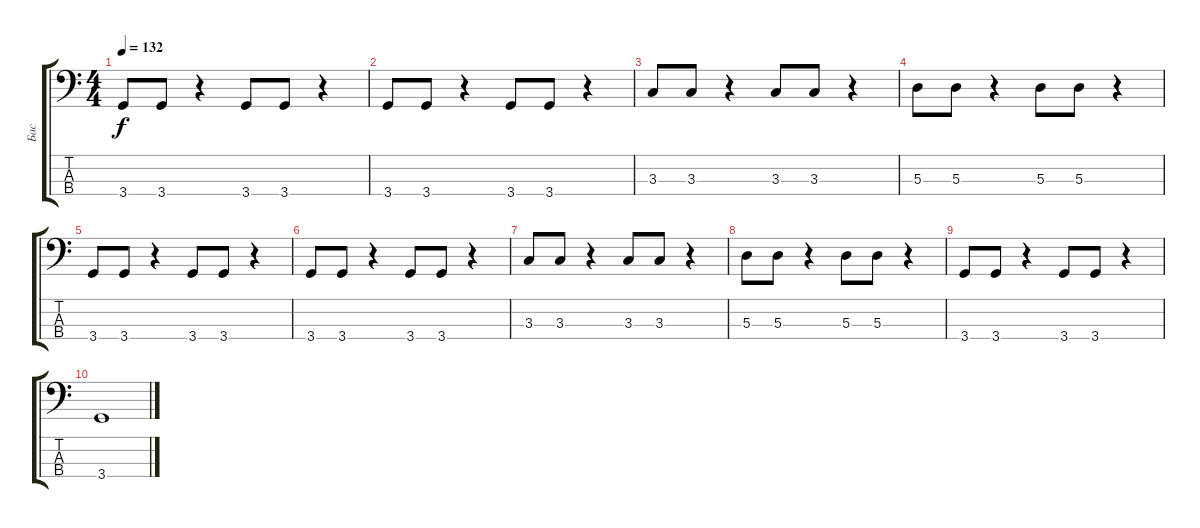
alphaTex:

\track ("Бас" "Бас") {instrument electricbassfinger}
\staff {score tabs}
\tuning (G2 D2 A1 E1) {hide}
\ts (4 4)
\tempo 132
\clef f4
\ks c
3.4.8{dy f} 3.4.8 r.4 3.4.8 3.4.8 r.4 |
3.4.8 3.4.8 r.4 3.4.8 3.4.8 r.4 |
3.3.8 3.3.8 r.4 3.3.8 3.3.8 r.4 |
5.3.8 5.3.8 r.4 5.3.8 5.3.8 r.4 |
3.4.8 3.4.8 r.4 3.4.8 3.4.8 r.4 |
3.4.8 3.4.8 r.4 3.4.8 3.4.8 r.4 |
3.3.8 3.3.8 r.4 3.3.8 3.3.8 r.4 |
5.3.8 5.3.8 r.4 5.3.8 5.3.8 r.4 |
3.4.8 3.4.8 r.4 3.4.8 3.4.8 r.4 |
3.4.1
